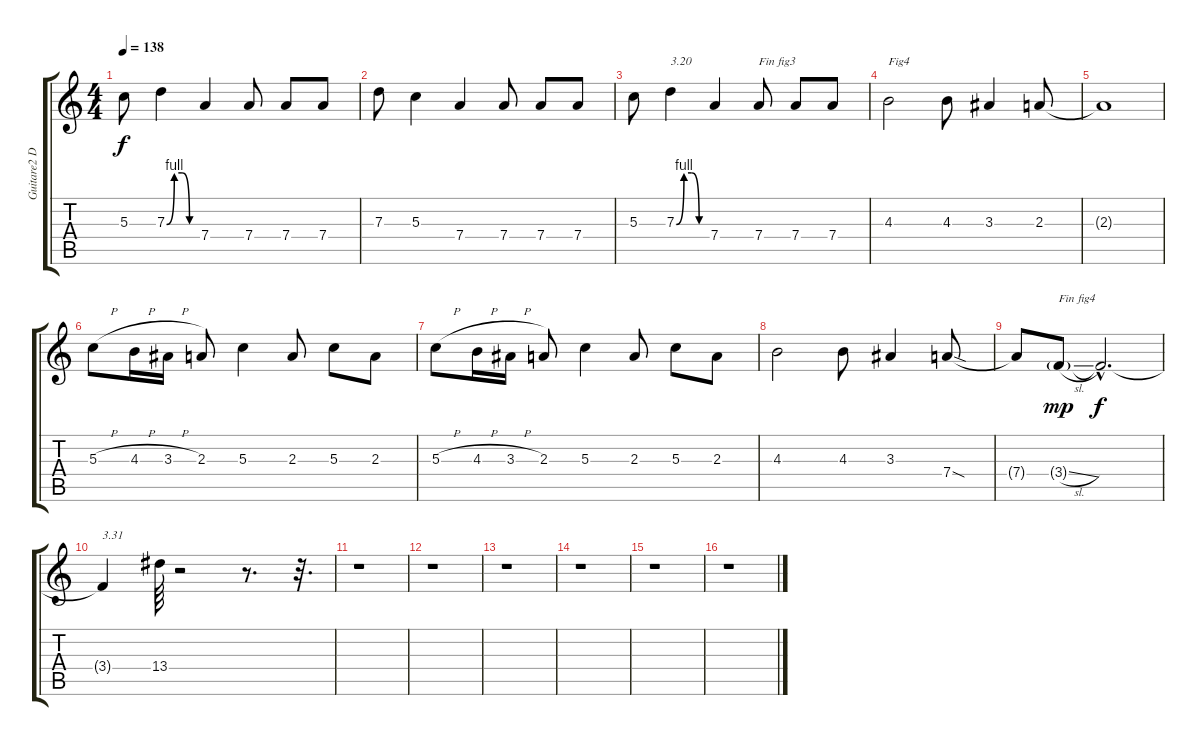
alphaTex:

\track ("Guitare2 Dr-D" "Guitare2 D") {instrument distortionguitar}
\staff {score tabs}
\tuning (E4 B3 G3 D3 A2 D2) {hide}
\ts (4 4)
\tempo 138
\clef g2
\ks c
5.3.8{dy f} 7.3{be (custom 0 0 15 4 30 4 45 0 60 0)}.4 7.4.4 7.4.8 7.4.8 7.4.8 |
7.3.8 5.3.4 7.4.4 7.4.8 7.4.8 7.4.8 |
5.3.8 7.3{be (custom 0 0 15 4 30 4 45 0 60 0)}.4{txt "3.20"} 7.4.4 7.4.8{txt "Fin fig3"} 7.4.8 7.4.8 |
4.3.2{txt "Fig4"} 4.3.8 3.3.4 2.3.8 |
2.3{t}.1 |
5.3{h}.8 4.3{h}.16 3.3{h}.16 2.3.8 5.3.4 2.3.8 5.3.8 2.3.8 |
5.3{h}.8 4.3{h}.16 3.3{h}.16 2.3.8 5.3.4 2.3.8 5.3.8 2.3.8 |
4.3.2 4.3.8 3.3.4 7.4{sod}.8 |
7.4{t}.8 3.4{sl g}.8{txt "Fin fig4" dy mp} 3.4{hac t}.2{d dy f} |
3.4{t}.4{txt "3.31"} 13.4.64 r.2 r.8{d} r.32{d} |
r.1 |
r.1 |
r.1 |
r.1 |
r.1 |
r.1
